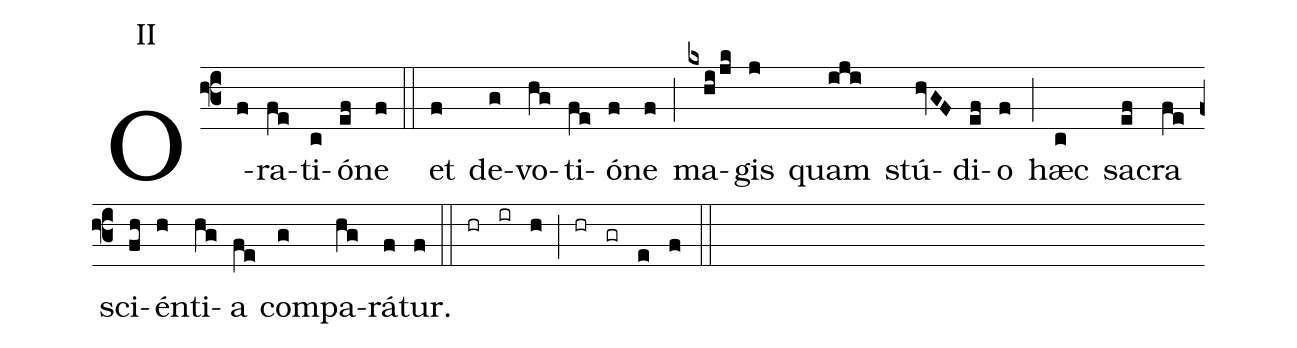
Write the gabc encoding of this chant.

annotation: II;
%%
(f3) O(f)ra(fe)ti(c)ó(ef)ne(f) (::) et(f) de(g)vo(hg)ti(fe)ó(f)ne(f) (;) ma(kxhi/jk)gis(j) quam(iji) stú(hvGF)di(ef)o(f) (;) hæc(c) sa(ef)cra(fe) sci(fh)én(h)ti(hg)a(fe) com(g)pa(hg)rá(f)tur.(f) (::) (hr)(ir)(h)(;)(hr)(gr)(e)(f)(::)
